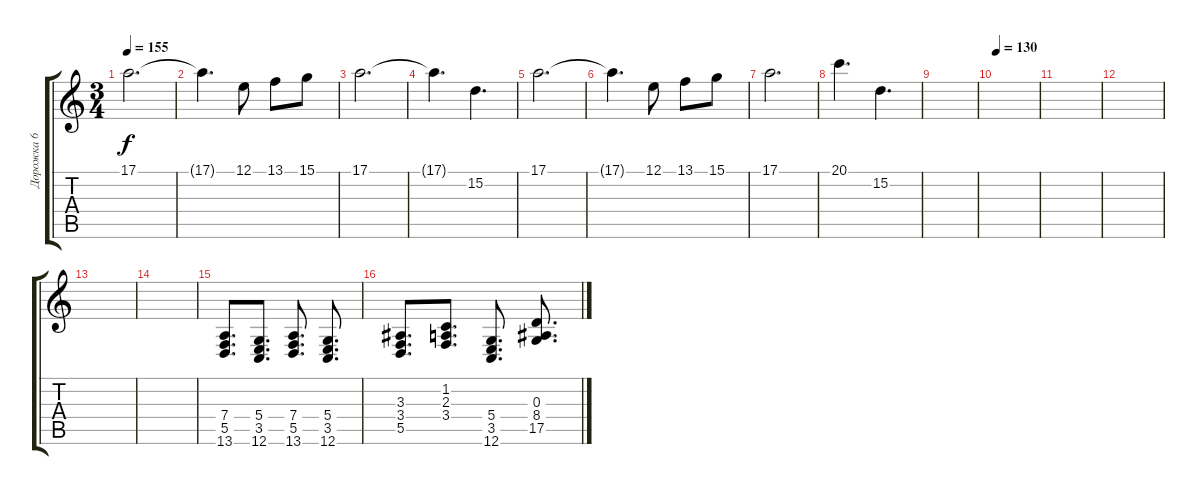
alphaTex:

\track ("Дорожка 6" "Дорожка 6") {instrument stringensemble1}
\staff {score tabs}
\tuning (E4 B3 G3 D3 A2 E2) {hide}
\ts (3 4)
\tempo 155
\clef g2
\ks c
17.1.2{d dy f} |
17.1{t}.4{d} 12.1.8 13.1.8 15.1.8 |
17.1.2{d} |
17.1{t}.4{d} 15.2.4{d} |
17.1.2{d} |
17.1{t}.4{d} 12.1.8 13.1.8 15.1.8 |
17.1.2{d} |
20.1.4{d} 15.2.4{d} |
|
\tempo 130
|
|
|
|
|
(7.4 5.5 13.6).8{d} (5.4 3.5 12.6).8{d} (7.4 5.5 13.6).8{d} (5.4 3.5 12.6).8{d} |
(3.3 3.4 5.5).8{d} (1.2 2.3 3.4).8{d} (5.4 3.5 12.6).8{d} (0.3 8.4 17.5).8{d}
